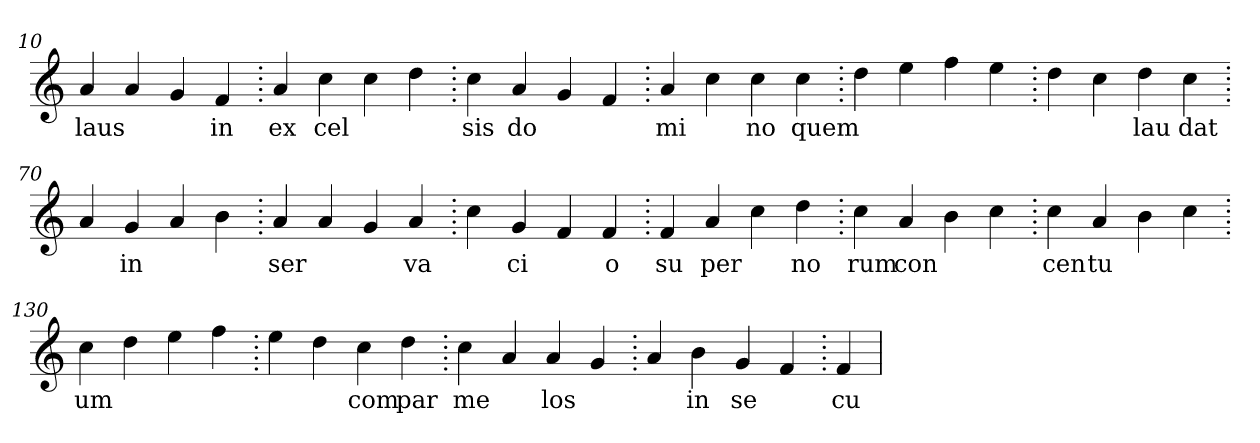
**kern	**text
*part1	*part1
*staff1	*staff1
*clefG2	*
=10.	=10.
4a	laus
4a	.
4g	.
4f	in
=20.	=20.
4a	ex
4cc	cel
4cc	.
4dd	.
=30.	=30.
4cc	sis
4a	do
4g	.
4f	.
=40.	=40.
4a	mi
4cc	.
4cc	no
4cc	quem
=50.	=50.
4dd	.
4ee	.
4ff	.
4ee	.
=60.	=60.
4dd	.
4cc	.
4dd	lau
4cc	dat
=70.	=70.
4a	.
4g	in
4a	.
4b	.
=80.	=80.
4a	ser
4a	.
4g	.
4a	va
=90.	=90.
4cc	.
4g	ci
4f	.
4f	o
=100.	=100.
4f	su
4a	per
4cc	.
4dd	no
=110.	=110.
4cc	rum
4a	con
4b	.
4cc	.
=120.	=120.
4cc	cen
4a	tu
4b	.
4cc	.
=130.	=130.
4cc	um
4dd	.
4ee	.
4ff	.
=140.	=140.
4ee	.
4dd	.
4cc	com
4dd	par
=150.	=150.
4cc	me
4a	.
4a	los
4g	.
=160.	=160.
4a	.
4b	in
4g	se
4f	.
=170.	=170.
4f	cu
=	=
*-	*-
